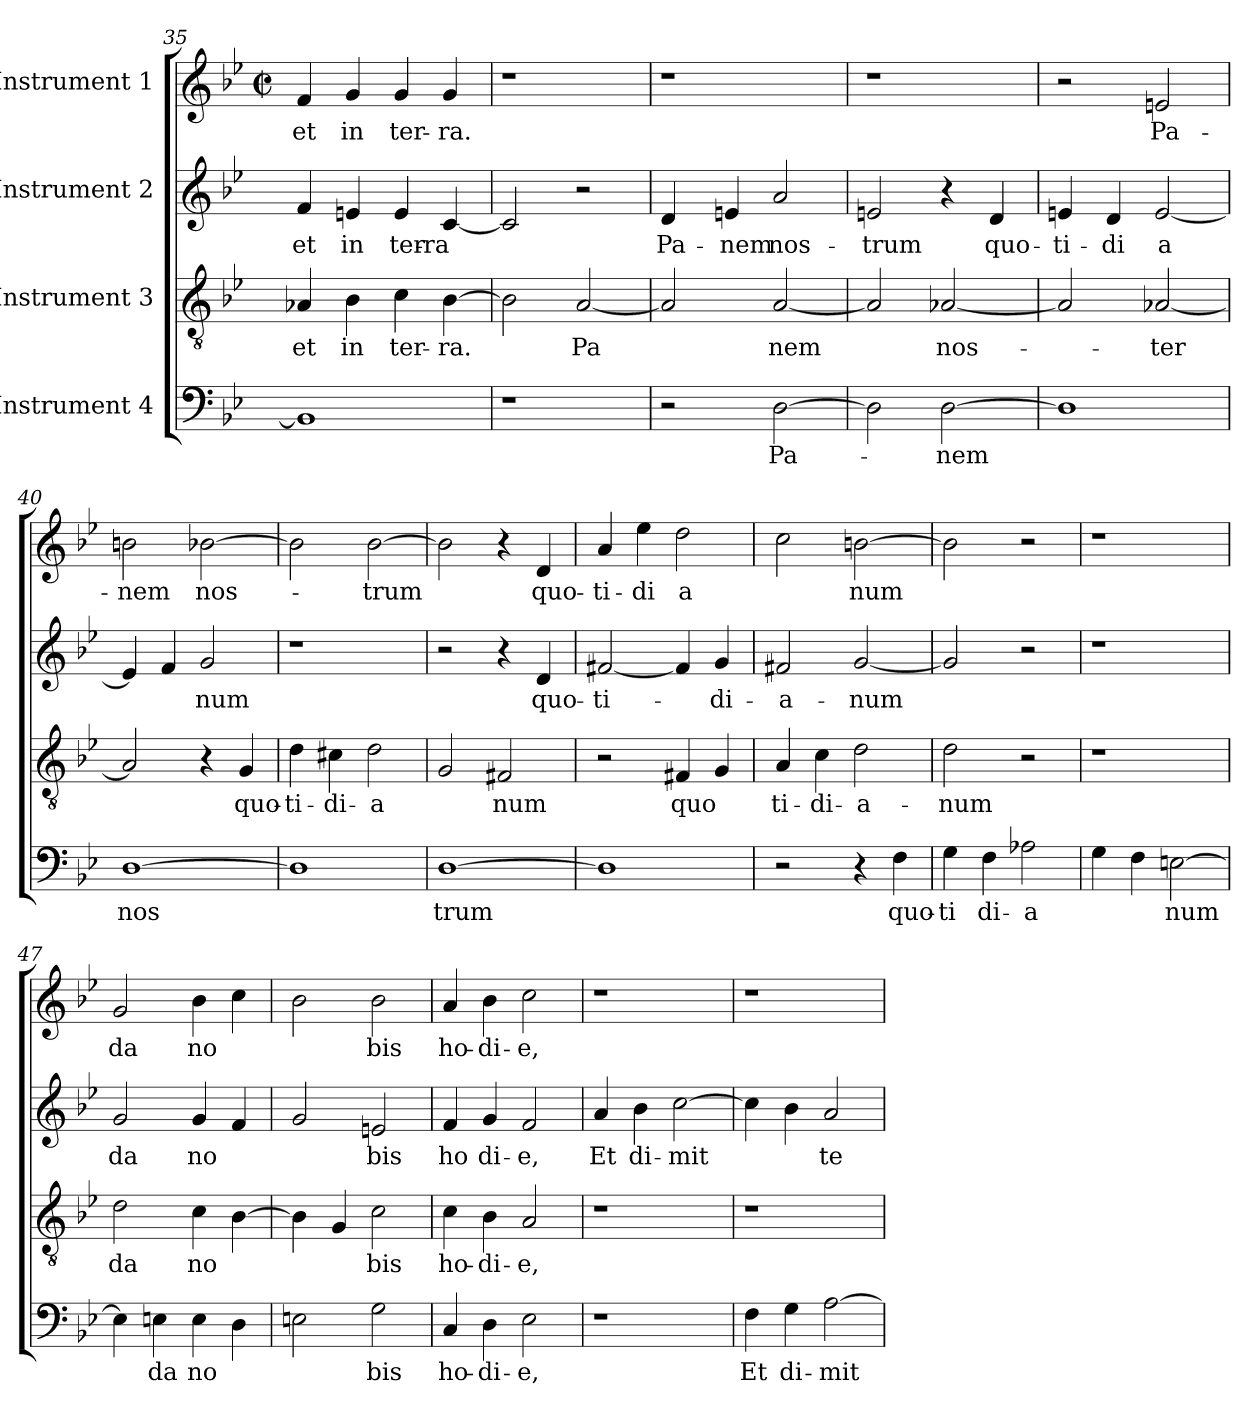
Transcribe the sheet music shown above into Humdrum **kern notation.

**kern	**text	**kern	**text	**kern	**text	**kern	**text
*part4	*part4	*part3	*part3	*part2	*part2	*part1	*part1
*staff4	*staff4	*staff3	*staff3	*staff2	*staff2	*staff1	*staff1
*I"Instrument 4	*	*I"Instrument 3	*	*I"Instrument 2	*	*I"Instrument 1	*
*clefF4	*	*clefGv2	*	*clefG2	*	*clefG2	*
*k[b-e-]	*	*k[b-e-]	*	*k[b-e-]	*	*k[b-e-]	*
*B-:	*	*B-:	*	*B-:	*	*B-:	*
*	*	*	*	*	*	*M2/2	*
*	*	*	*	*	*	*met(c|)	*
=35	=35	=35	=35	=35	=35	=35	=35
!	!	!	!LO:LY:b:rj	!	!LO:LY:b:rj	!	!LO:LY:b:rj
1BB-]	.	4A-X/	et	4f/	et	4f/	et
!	!	!	!LO:LY:b:cj	!	!LO:LY:b:cj	!	!LO:LY:b:cj
.	.	4B-\	in	4en/	in	4g/	in
!	!	!	!LO:LY:b:cj	!	!LO:LY:b:cj	!	!LO:LY:b:cj
.	.	4c\	ter-	4e/	ter-	4g/	ter-
!	!	!	!LO:LY:b:rj	!	!LO:LY:b:cj	!	!LO:LY:b:rj
.	.	[>4B-\	-ra.	[<4c/	-ra	4g/	-ra.
=36	=36	=36	=36	=36	=36	=36	=36
1r	.	2B-\]	.	2c/]	.	1r	.
!	!	!	!LO:LY:b:cj	!	!	!	!
.	.	[>2A/	Pa	2r	.	.	.
!!LO:LB:g=z
=37	=37	=37	=37	=37	=37	=37	=37
!	!	!	!	!	!LO:LY:b:cj	!	!
*^	*	*	*	*	*	*	*
2r	8ryy	.	2A/]	.	4d/	Pa-	1r	.
.	2..ryy	.	.	.	.	.	.	.
!	!	!	!	!	!	!LO:LY:b:cj	!	!
.	.	.	.	.	4en/	-nem	.	.
!	!	!LO:LY:b:cj	!	!LO:LY:b:cj	!	!LO:LY:b:cj	!	!
[>2D\	.	Pa-	[<2A/	nem	2a/	nos-	.	.
=38	=38	=38	=38	=38	=38	=38	=38	=38
!	!	!	!	!	!	!LO:LY:b:cj	!	!
*v	*v	*	*	*	*	*	*	*
2D\]	.	2A/]	.	2en/	-trum	1r	.
!	!LO:LY:b	!	!LO:LY:b:cj	!	!	!	!
[>2D\	-nem	[<2A-X/	nos-	4r	.	.	.
!	!	!	!	!	!LO:LY:b:cj	!	!
.	.	.	.	4d/	quo-	.	.
=39	=39	=39	=39	=39	=39	=39	=39
!	!	!	!	!	!LO:LY:b:rj	!	!
1D]	.	2A-/]	.	4en/	-ti-	2r	.
!	!	!	!	!	!LO:LY:b:rj	!	!
.	.	.	.	4d/	-di	.	.
!	!	!	!LO:LY:b:cj	!	!LO:LY:b:rj	!	!LO:LY:b:cj
.	.	[<2A-X/	-ter	[<2e/	a	2en/	Pa-
=40	=40	=40	=40	=40	=40	=40	=40
!	!LO:LY:b	!	!	!	!	!	!LO:LY:b:cj
[>1D	nos	2A-/]	.	4e/]	.	2bn\	-nem
.	.	.	.	4f/	.	.	.
!	!	!	!	!	!LO:LY:b:cj	!	!LO:LY:b:cj
.	.	4r	.	2g/	num	[>2b-X\	nos-
!	!	!	!LO:LY:b:cj	!	!	!	!
.	.	4G/	quo-	.	.	.	.
=41	=41	=41	=41	=41	=41	=41	=41
!	!	!	!LO:LY:b:rj	!	!	!	!
1D]	.	4d\	-ti-	1r	.	2b-\]	.
!	!	!	!LO:LY:b:rj	!	!	!	!
.	.	4c#X\	-di-	.	.	.	.
!	!	!	!LO:LY:b:rj	!	!	!	!LO:LY:b:cj
.	.	2d\	-a	.	.	[>2b-\	-trum
=42	=42	=42	=42	=42	=42	=42	=42
!	!LO:LY:b	!	!	!	!	!	!
[<1D	trum	2G/	.	2r	.	2b-\]	.
!	!	!	!LO:LY:b:cj	!	!	!	!
.	.	2F#X/	num	4r	.	4r	.
!	!	!	!	!	!LO:LY:b:cj	!	!LO:LY:b:cj
.	.	.	.	4d/	quo-	4d/	quo-
!!LO:PB:g=z
=43	=43	=43	=43	=43	=43	=43	=43
!	!	!	!	!	!LO:LY:b:cj	!	!LO:LY:b:rj
1D]	.	2r	.	[<2f#X/	-ti-	4a/	-ti-
!	!	!	!	!	!	!	!LO:LY:b:rj
.	.	.	.	.	.	4ee-\	-di
!	!	!	!LO:LY:b	!	!	!	!LO:LY:b:rj
.	.	4F#X/	quo	4f#/]	.	2dd\	a
!	!	!	!	!	!LO:LY:b:rj	!	!
.	.	4G/	.	4g/	-di-	.	.
=44	=44	=44	=44	=44	=44	=44	=44
!	!	!	!LO:LY:b:rj	!	!LO:LY:b:rj	!	!
2r	.	4A/	ti-	2f#X/	-a-	2cc\	.
!	!	!	!LO:LY:b:rj	!	!	!	!
.	.	4c\	-di-	.	.	.	.
!	!	!	!LO:LY:b:rj	!	!LO:LY:b:cj	!	!LO:LY:b
4r	.	2d\	-a-	[<2g/	-num	[>2bn\	num
!	!LO:LY:b:cj	!	!	!	!	!	!
4F\	quo-	.	.	.	.	.	.
=45	=45	=45	=45	=45	=45	=45	=45
!	!LO:LY:b:rj	!	!LO:LY:b:cj	!	!	!	!
4G\	-ti	2d\	-num	2g/]	.	2b\]	.
!	!LO:LY:b:rj	!	!	!	!	!	!
4F\	di-	.	.	.	.	.	.
!	!LO:LY:b:rj	!	!	!	!	!	!
2A-X\	-a	2r	.	2r	.	2r	.
=46	=46	=46	=46	=46	=46	=46	=46
4G\	.	1r	.	1r	.	1r	.
4F\	.	.	.	.	.	.	.
!	!LO:LY:b:cj	!	!	!	!	!	!
[>2En\	num	.	.	.	.	.	.
=47	=47	=47	=47	=47	=47	=47	=47
!	!	!	!LO:LY:b:cj	!	!LO:LY:b:cj	!	!LO:LY:b:cj
4E\]	.	2d\	da	2g/	da	2g/	da
!	!LO:LY:b:cj	!	!	!	!	!	!
4En\	da	.	.	.	.	.	.
!	!LO:LY:b:cj	!	!LO:LY:b:cj	!	!LO:LY:b:cj	!	!LO:LY:b:cj
4E\	no	4c\	no	4g/	no	4b-\	no
4D\	.	[>4B-\	.	4f/	.	4cc\	.
=48	=48	=48	=48	=48	=48	=48	=48
2En\	.	4B-\]	.	2g/	.	2b-\	.
.	.	4G/	.	.	.	.	.
!	!LO:LY:b:cj	!	!LO:LY:b:cj	!	!LO:LY:b:cj	!	!LO:LY:b:cj
2G\	bis	2c\	bis	2en/	bis	2b-\	bis
!!LO:LB:g=z
=49	=49	=49	=49	=49	=49	=49	=49
!	!LO:LY:b:cj	!	!LO:LY:b:cj	!	!LO:LY:b:cj	!	!LO:LY:b:cj
4C/	ho-	4c\	ho-	4f/	ho	4a/	ho-
!	!LO:LY:b:rj	!	!LO:LY:b:rj	!	!LO:LY:b:rj	!	!LO:LY:b:rj
4D\	-di-	4B-\	-di-	4g/	di-	4b-\	-di-
!	!LO:LY:b:rj	!	!LO:LY:b:rj	!	!LO:LY:b:rj	!	!LO:LY:b:rj
2E-\	-e,	2A/	-e,	2f/	-e,	2cc\	-e,
=50	=50	=50	=50	=50	=50	=50	=50
!	!	!	!	!	!LO:LY:b:cj	!	!
1r	.	1r	.	4a/	Et	1r	.
!	!	!	!	!	!LO:LY:b:rj	!	!
.	.	.	.	4b-\	di-	.	.
!	!	!	!	!	!LO:LY:b:cj	!	!
.	.	.	.	[>2cc\	-mit	.	.
=51	=51	=51	=51	=51	=51	=51	=51
!	!LO:LY:b:cj	!	!	!	!	!	!
4F\	Et	1r	.	4cc\]	.	1r	.
!	!LO:LY:b:rj	!	!	!	!	!	!
4G\	di-	.	.	4b-\	.	.	.
!	!LO:LY:b:cj	!	!	!	!LO:LY:b:rj	!	!
[>2A\	-mit	.	.	2a/	te	.	.
=	=	=	=	=	=	=	=
*-	*-	*-	*-	*-	*-	*-	*-
